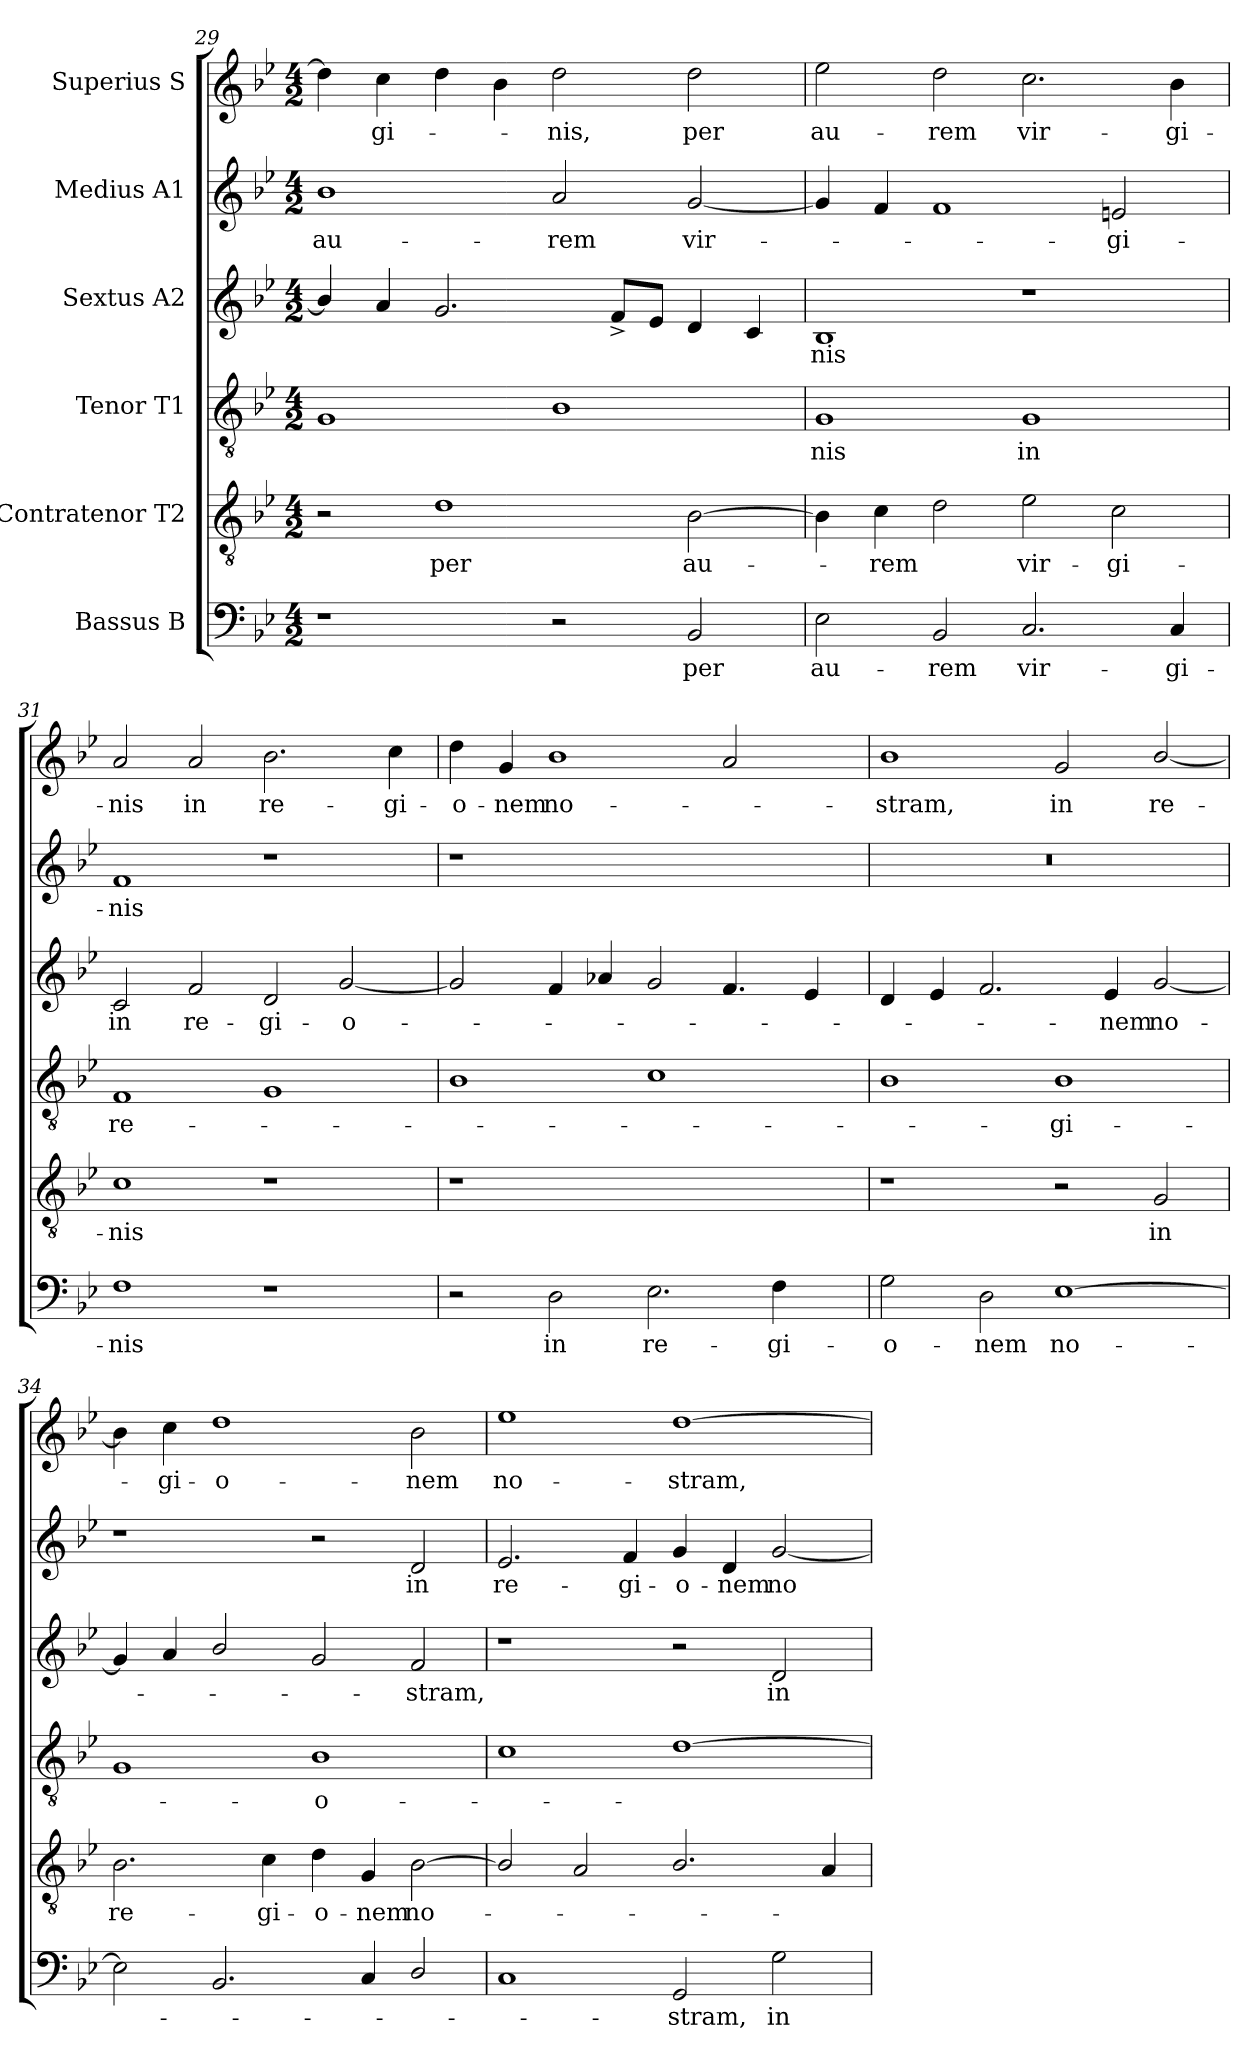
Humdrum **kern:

**kern	**text	**kern	**text	**kern	**text	**kern	**text	**kern	**text	**kern	**text
*part6	*part6	*part5	*part5	*part4	*part4	*part3	*part3	*part2	*part2	*part1	*part1
*staff6	*staff6	*staff5	*staff5	*staff4	*staff4	*staff3	*staff3	*staff2	*staff2	*staff1	*staff1
*I"Bassus  B	*	*I"Contratenor  T2	*	*I"Tenor  T1	*	*I"Sextus  A2	*	*I"Medius  A1	*	*I"Superius  S	*
*clefF4	*	*clefGv2	*	*clefGv2	*	*clefG2	*	*clefG2	*	*clefG2	*
*k[b-e-]	*	*k[b-e-]	*	*k[b-e-]	*	*k[b-e-]	*	*k[b-e-]	*	*k[b-e-]	*
*B-:	*	*B-:	*	*B-:	*	*B-:	*	*B-:	*	*B-:	*
*M4/2	*	*M4/2	*	*M4/2	*	*M4/2	*	*M4/2	*	*M4/2	*
=29	=29	=29	=29	=29	=29	=29	=29	=29	=29	=29	=29
!	!	!	!	!	!	!	!	!	!LO:LY:b:cj	!	!
1r	.	2r	.	1G	.	4b-/]	.	1b-	au-	4dd\]	.
!	!	!	!	!	!	!	!	!	!	!	!LO:LY:b:cj
.	.	.	.	.	.	4a/	.	.	.	4cc\	-gi-
!	!	!	!LO:LY:b:cj	!	!	!	!	!	!	!	!
.	.	1d	per	.	.	2.g/	.	.	.	4dd\	.
.	.	.	.	.	.	.	.	.	.	4b-\	.
!	!	!	!	!	!	!	!	!	!LO:LY:b:cj	!	!LO:LY:b:cj
2r	.	.	.	1B-	.	.	.	2a/	-rem	2dd\	-nis,
.	.	.	.	.	.	8f^>/L	.	.	.	.	.
.	.	.	.	.	.	8e-/J	.	.	.	.	.
!	!LO:LY:b:cj	!	!LO:LY:b:cj	!	!	!	!	!	!LO:LY:b:cj	!	!LO:LY:b:cj
2BB-/	per	[>2B-\	au-	.	.	4d/	.	[<2g/	vir-	2dd\	per
.	.	.	.	.	.	4c/	.	.	.	.	.
=30	=30	=30	=30	=30	=30	=30	=30	=30	=30	=30	=30
!	!LO:LY:b:cj	!	!	!	!LO:LY:b:cj	!	!LO:LY:b:cj	!	!	!	!LO:LY:b:cj
2E-\	au-	4B-\]	.	1G	-nis	1B-	-nis	4g/]	.	2ee-\	au-
!	!	!	!LO:LY:b:cj	!	!	!	!	!	!	!	!
.	.	4c\	-rem	.	.	.	.	4f/	.	.	.
!	!LO:LY:b:cj	!	!	!	!	!	!	!	!	!	!LO:LY:b:cj
2BB-/	-rem	2d\	.	.	.	.	.	1f	.	2dd\	-rem
!	!LO:LY:b:cj	!	!LO:LY:b:cj	!	!LO:LY:b:cj	!	!	!	!	!	!LO:LY:b:cj
2.C/	vir-	2e-\	vir-	1G	in	1r	.	.	.	2.cc\	vir-
!	!	!	!LO:LY:b:cj	!	!	!	!	!	!LO:LY:b:cj	!	!
.	.	2c\	-gi-	.	.	.	.	2en/	-gi-	.	.
!	!LO:LY:b:cj	!	!	!	!	!	!	!	!	!	!LO:LY:b:cj
4C/	-gi-	.	.	.	.	.	.	.	.	4b-\	-gi-
!!LO:PB:g=z
=31	=31	=31	=31	=31	=31	=31	=31	=31	=31	=31	=31
!	!LO:LY:b:cj	!	!LO:LY:b:cj	!	!LO:LY:b:cj	!	!LO:LY:b:cj	!	!LO:LY:b:cj	!	!LO:LY:b:cj
1F	-nis	1c	-nis	1F	re-	2c/	in	1f	-nis	2a/	-nis
!	!	!	!	!	!	!	!LO:LY:b:cj	!	!	!	!LO:LY:b:cj
.	.	.	.	.	.	2f/	re-	.	.	2a/	in
!	!	!	!	!	!	!	!LO:LY:b:cj	!	!	!	!LO:LY:b:cj
1r	.	1r	.	1G	.	2d/	-gi-	1r	.	2.b-\	re-
!	!	!	!	!	!	!	!LO:LY:b:cj	!	!	!	!
.	.	.	.	.	.	[<2g/	-o-	.	.	.	.
!	!	!	!	!	!	!	!	!	!	!	!LO:LY:b:cj
.	.	.	.	.	.	.	.	.	.	4cc\	-gi-
=32	=32!	=32	=32!	=32	=32!	=32	=32!	=32	=32!	=32!	=32!
!	!	!LO:N:vis=1	!	!	!	!	!	!LO:N:vis=1	!	!	!LO:LY:b
2r	.	0r	.	1B-	.	2g/]	.	0r	.	4dd\	-o-
!	!	!	!	!	!	!	!	!	!	!	!LO:LY:b:cj
.	.	.	.	.	.	.	.	.	.	4g/	-nem
!	!LO:LY:b:cj	!	!	!	!	!	!	!	!	!	!LO:LY:b:cj
2D\	in	.	.	.	.	4f/	.	.	.	1b-	no-
.	.	.	.	.	.	4a-X/	.	.	.	.	.
!	!LO:LY:b:cj	!	!	!	!	!	!	!	!	!	!
2.E-\	re-	.	.	1c	.	2g/	.	.	.	.	.
.	.	.	.	.	.	4.f/	.	.	.	2a/	.
!	!LO:LY:b:cj	!	!	!	!	!	!	!	!	!	!
4F\	-gi-	.	.	.	.	.	.	.	.	.	.
.	.	.	.	.	.	4e-/	.	.	.	.	.
8ryy	.	8ryy	.	8ryy	.	.	.	8ryy	.	8ryy	.
=33	=33	=33	=33	=33	=33	=33	=33	=33	=33	=33	=33
!	!LO:LY:b:cj	!	!	!	!	!	!	!LO:N:vis=1	!	!	!LO:LY:b:cj
2G\	-o-	1r	.	1B-	.	4d/	.	0r	.	1b-	-stram,
.	.	.	.	.	.	4e-/	.	.	.	.	.
!	!LO:LY:b:cj	!	!	!	!	!	!	!	!	!	!
2D\	-nem	.	.	.	.	2.f/	.	.	.	.	.
!	!LO:LY:b:cj	!	!	!	!LO:LY:b:cj	!	!	!	!	!	!LO:LY:b:cj
[>1E-	no-	2r	.	1B-	-gi-	.	.	.	.	2g/	in
!	!	!	!	!	!	!	!LO:LY:b:cj	!	!	!	!
.	.	.	.	.	.	4e-/	-nem	.	.	.	.
!	!	!	!LO:LY:b:cj	!	!	!	!LO:LY:b:cj	!	!	!	!LO:LY:b:cj
.	.	2G/	in	.	.	[<2g/	no-	.	.	[>2b-/	re-
=34	=34	=34	=34	=34	=34	=34	=34	=34	=34	=34	=34
!	!	!	!LO:LY:b:cj	!	!	!	!	!	!	!	!
2E-\]	.	2.B-\	re-	1G	.	4g/]	.	1r	.	4b-\]	.
!	!	!	!	!	!	!	!	!	!	!	!LO:LY:b:cj
.	.	.	.	.	.	4a/	.	.	.	4cc\	-gi-
!	!	!	!	!	!	!	!	!	!	!	!LO:LY:b:rj
2.BB-/	.	.	.	.	.	2b-/	.	.	.	1dd	-o-
!	!	!	!LO:LY:b:cj	!	!	!	!	!	!	!	!
.	.	4c\	-gi-	.	.	.	.	.	.	.	.
!	!	!	!LO:LY:b	!	!LO:LY:b:rj	!	!	!	!	!	!
.	.	4d\	-o-	1B-	-o-	2g/	.	2r	.	.	.
!	!	!	!LO:LY:b:cj	!	!	!	!	!	!	!	!
4C/	.	4G/	-nem	.	.	.	.	.	.	.	.
!	!	!	!LO:LY:b:cj	!	!	!	!LO:LY:b:cj	!	!LO:LY:b:cj	!	!LO:LY:b:cj
2D/	.	[<2B-\	no-	.	.	2f/	-stram,	2d/	in	2b-\	-nem
!!LO:LB:g=z
=35	=35	=35	=35	=35	=35	=35	=35	=35	=35	=35	=35
!	!	!	!	!	!	!	!	!	!LO:LY:b:cj	!	!LO:LY:b:cj
1C	.	2B-/]	.	1c	.	1r	.	2.e-/	re-	1ee-	no-
.	.	2A/	.	.	.	.	.	.	.	.	.
!	!	!	!	!	!	!	!	!	!LO:LY:b:cj	!	!
.	.	.	.	.	.	.	.	4f/	-gi-	.	.
!	!LO:LY:b:cj	!	!	!	!	!	!	!	!LO:LY:b	!	!LO:LY:b:cj
2GG/	-stram,	2.B-/	.	[>1d	.	2r	.	4g/	-o-	[>1dd	-stram,
!	!	!	!	!	!	!	!	!	!LO:LY:b:cj	!	!
.	.	.	.	.	.	.	.	4d/	-nem	.	.
!	!LO:LY:b:cj	!	!	!	!	!	!LO:LY:b:cj	!	!LO:LY:b:cj	!	!
2G\	in	.	.	.	.	2d/	in	[<2g/	no-	.	.
.	.	4A/	.	.	.	.	.	.	.	.	.
=	=!	=	=!	=	=!	=	=!	=	=!	=!	=!
*-	*-	*-	*-	*-	*-	*-	*-	*-	*-	*-	*-
